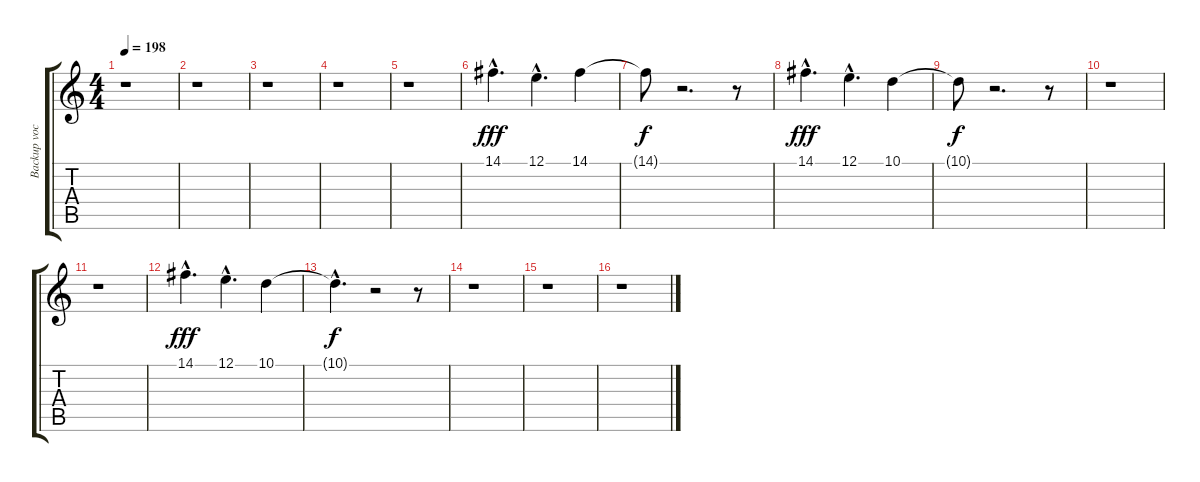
\track ("Backup vocals - Tom" "Backup voc") {instrument recorder}
\staff {score tabs}
\tuning (E4 B3 G3 D3 A2 E2) {hide}
\ts (4 4)
\tempo 198
\clef g2
\ks c
r.1{dy fff} |
r.1 |
r.1 |
r.1 |
r.1 |
14.1{hac}.4{d} 12.1{hac}.4{d} 14.1.4 |
14.1{t}.8{dy f} r.2{d} r.8 |
14.1{hac}.4{d dy fff} 12.1{hac}.4{d} 10.1.4 |
10.1{t}.8{dy f} r.2{d} r.8 |
r.1 |
r.1 |
14.1{hac}.4{d dy fff} 12.1{hac}.4{d} 10.1.4 |
10.1{hac t}.4{d dy f} r.2 r.8 |
r.1 |
r.1 |
r.1
